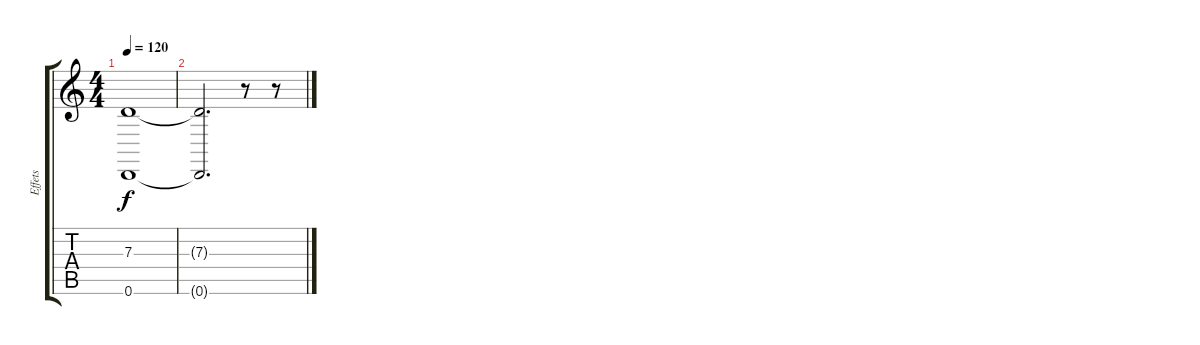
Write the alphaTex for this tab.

\track ("Effets " "Effets ") {instrument lead2sawtooth}
\staff {score tabs}
\tuning (E4 B3 G3 D3 A2 D2) {hide}
\ts (4 4)
\tempo 120
\clef g2
\ks c
(7.3 0.6).1{dy f volume 5} |
(7.3{t} 0.6{t}).2{d} r.8 r.8{volume 11}
